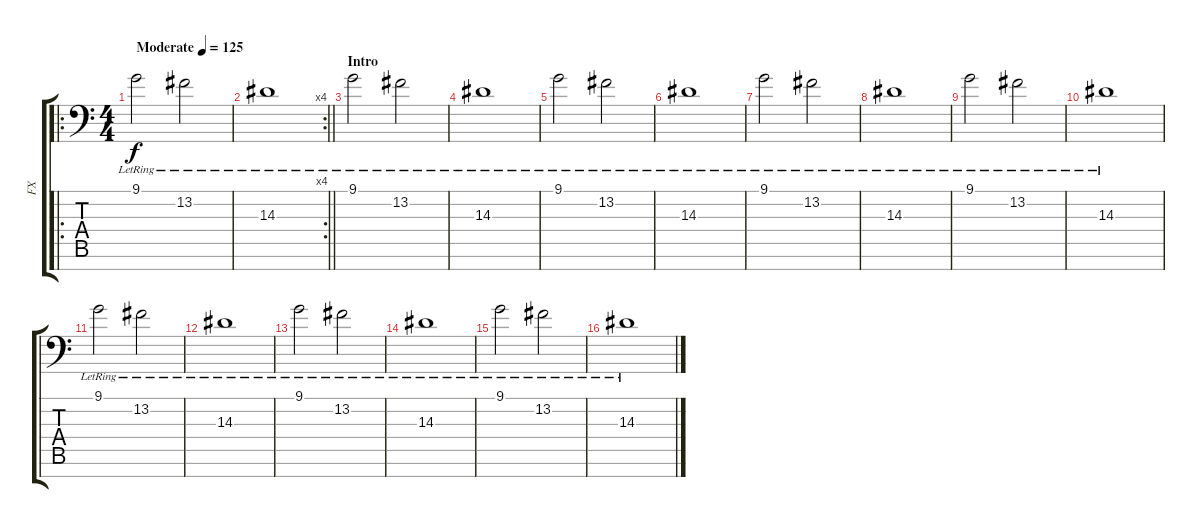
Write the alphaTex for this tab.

\track ("FX" "FX") {instrument fx7echoes}
\staff {score tabs}
\tuning (Bb3 F3 Db3 Ab2 Eb2 Bb1 F1) {hide}
\ro
\ts (4 4)
\tempo (125 "Moderate")
\clef f4
\ks c
9.1{lr}.2{dy f volume 5 instrument fx7echoes} 13.2{lr}.2 |
\rc 4
\barLineRight lightlight
14.3{lr}.1 |
\section ("" "Intro")
9.1{lr}.2 13.2{lr}.2 |
14.3{lr}.1 |
9.1{lr}.2 13.2{lr}.2 |
14.3{lr}.1 |
9.1{lr}.2 13.2{lr}.2 |
14.3{lr}.1 |
9.1{lr}.2 13.2{lr}.2 |
14.3{lr}.1 |
9.1{lr}.2 13.2{lr}.2 |
14.3{lr}.1 |
9.1{lr}.2 13.2{lr}.2 |
14.3{lr}.1 |
9.1{lr}.2 13.2{lr}.2 |
14.3{lr}.1
